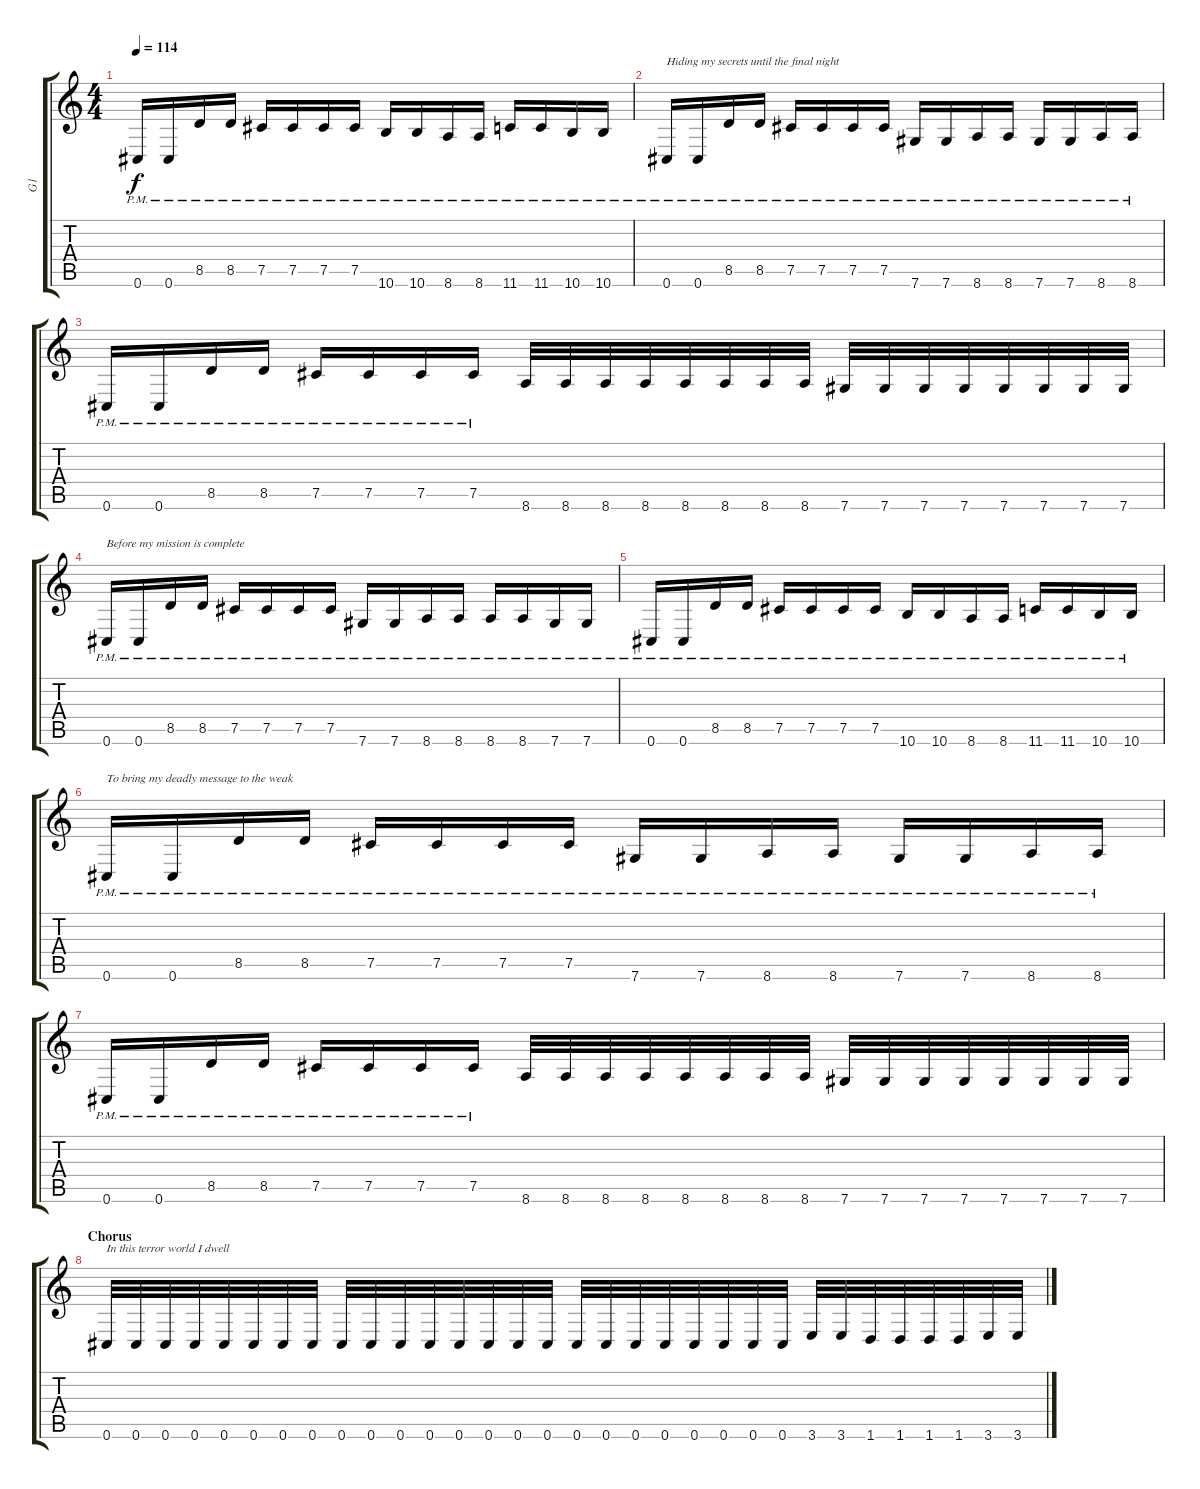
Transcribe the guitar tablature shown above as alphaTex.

\track ("G1" "G1") {instrument distortionguitar}
\staff {score tabs}
\tuning (Db4 Ab3 E3 B2 Gb2 Db2) {hide}
\ts (4 4)
\tempo 114
\clef g2
\ks c
0.6{pm}.16{dy f} 0.6{pm}.16 8.5{pm}.16 8.5{pm}.16 7.5{pm}.16 7.5{pm}.16 7.5{pm}.16 7.5{pm}.16 10.6{pm}.16 10.6{pm}.16 8.6{pm}.16 8.6{pm}.16 11.6{pm}.16 11.6{pm}.16 10.6{pm}.16 10.6{pm}.16 |
0.6{pm}.16{txt "Hiding my secrets until the final night"} 0.6{pm}.16 8.5{pm}.16 8.5{pm}.16 7.5{pm}.16 7.5{pm}.16 7.5{pm}.16 7.5{pm}.16 7.6{pm}.16 7.6{pm}.16 8.6{pm}.16 8.6{pm}.16 7.6{pm}.16 7.6{pm}.16 8.6{pm}.16 8.6{pm}.16 |
0.6{pm}.16 0.6{pm}.16 8.5{pm}.16 8.5{pm}.16 7.5{pm}.16 7.5{pm}.16 7.5{pm}.16 7.5{pm}.16 8.6.32 8.6.32 8.6.32 8.6.32 8.6.32 8.6.32 8.6.32 8.6.32 7.6.32 7.6.32 7.6.32 7.6.32 7.6.32 7.6.32 7.6.32 7.6.32 |
0.6{pm}.16{txt "Before my mission is complete"} 0.6{pm}.16 8.5{pm}.16 8.5{pm}.16 7.5{pm}.16 7.5{pm}.16 7.5{pm}.16 7.5{pm}.16 7.6{pm}.16 7.6{pm}.16 8.6{pm}.16 8.6{pm}.16 8.6{pm}.16 8.6{pm}.16 7.6{pm}.16 7.6{pm}.16 |
0.6{pm}.16 0.6{pm}.16 8.5{pm}.16 8.5{pm}.16 7.5{pm}.16 7.5{pm}.16 7.5{pm}.16 7.5{pm}.16 10.6{pm}.16 10.6{pm}.16 8.6{pm}.16 8.6{pm}.16 11.6{pm}.16 11.6{pm}.16 10.6{pm}.16 10.6{pm}.16 |
0.6{pm}.16{txt "To bring my deadly message to the weak"} 0.6{pm}.16 8.5{pm}.16 8.5{pm}.16 7.5{pm}.16 7.5{pm}.16 7.5{pm}.16 7.5{pm}.16 7.6{pm}.16 7.6{pm}.16 8.6{pm}.16 8.6{pm}.16 7.6{pm}.16 7.6{pm}.16 8.6{pm}.16 8.6{pm}.16 |
0.6{pm}.16 0.6{pm}.16 8.5{pm}.16 8.5{pm}.16 7.5{pm}.16 7.5{pm}.16 7.5{pm}.16 7.5{pm}.16 8.6.32 8.6.32 8.6.32 8.6.32 8.6.32 8.6.32 8.6.32 8.6.32 7.6.32 7.6.32 7.6.32 7.6.32 7.6.32 7.6.32 7.6.32 7.6.32 |
\section ("" "Chorus")
0.6.32{txt "In this terror world I dwell"} 0.6.32 0.6.32 0.6.32 0.6.32 0.6.32 0.6.32 0.6.32 0.6.32 0.6.32 0.6.32 0.6.32 0.6.32 0.6.32 0.6.32 0.6.32 0.6.32 0.6.32 0.6.32 0.6.32 0.6.32 0.6.32 0.6.32 0.6.32 3.6.32 3.6.32 1.6.32 1.6.32 1.6.32 1.6.32 3.6.32 3.6.32
